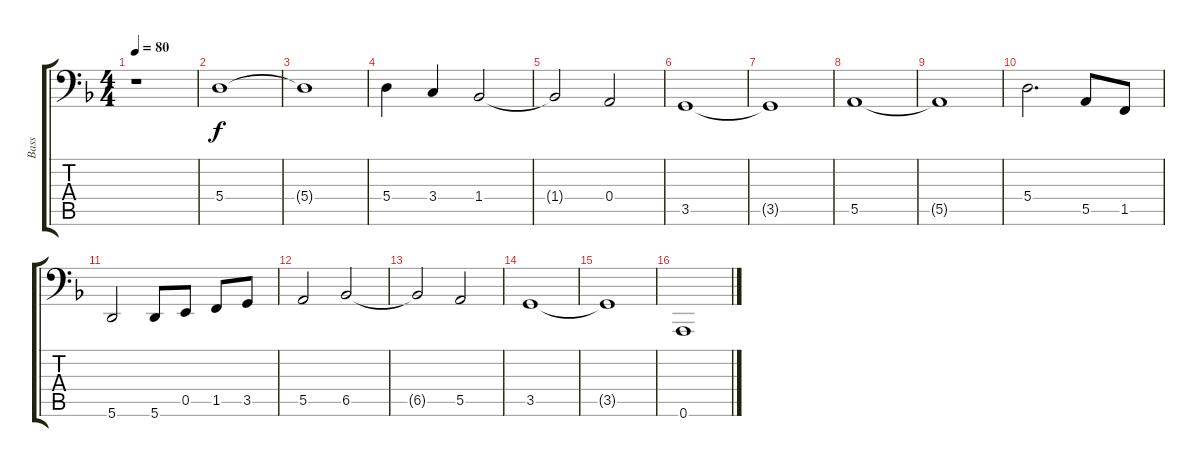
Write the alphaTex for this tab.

\track ("Bass" "Bass") {instrument electricbassfinger}
\staff {score tabs}
\tuning (B2 G2 D2 A1 E1 A0) {hide}
\ts (4 4)
\tempo 80
\clef f4
\ks f
r.1{dy f instrument electricbassfinger} |
5.4.1 |
5.4{t}.1 |
5.4.4 3.4.4 1.4.2 |
1.4{t}.2 0.4.2 |
3.5.1 |
3.5{t}.1 |
5.5.1 |
5.5{t}.1 |
5.4.2{d} 5.5.8 1.5.8 |
5.6.2 5.6.8 0.5.8 1.5.8 3.5.8 |
5.5.2 6.5.2 |
6.5{t}.2 5.5.2 |
3.5.1 |
3.5{t}.1 |
0.6.1
